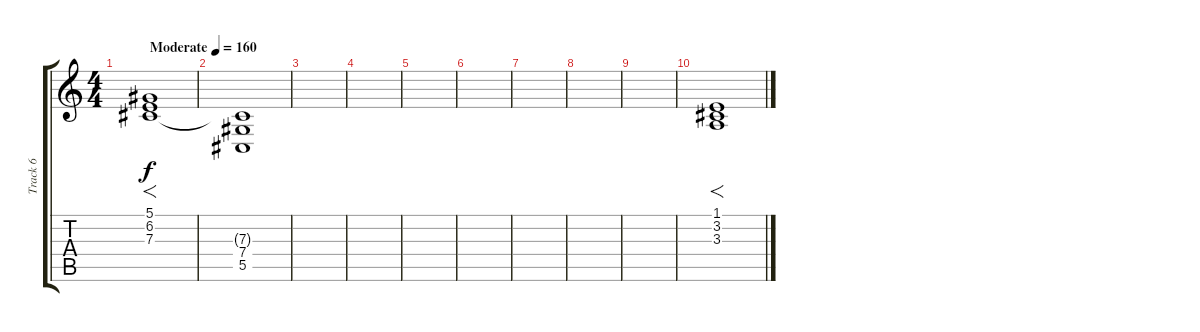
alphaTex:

\track ("Track 6" "Track 6") {instrument tremolostrings}
\staff {score tabs}
\tuning (Eb4 Bb3 Gb3 Db3 Ab2 Db2) {hide}
\ts (4 4)
\tempo (160 "Moderate")
\clef g2
\ks c
(5.1 6.2 7.3).1{f dy f instrument tremolostrings} |
(7.3{t} 7.4 5.5).1 |
|
|
|
|
|
|
|
(1.1 3.2 3.3).1{f}
